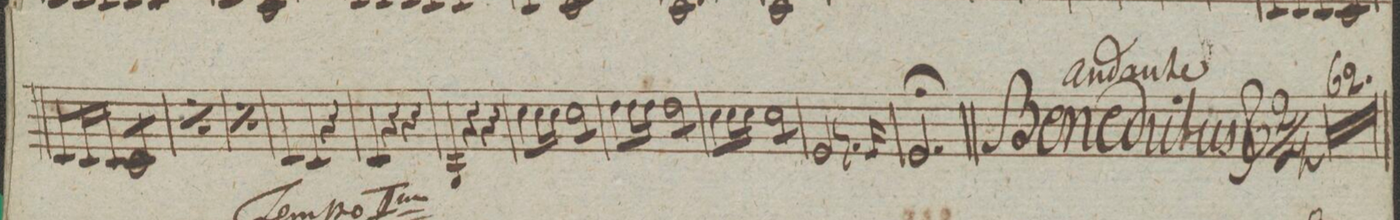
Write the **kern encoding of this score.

**kern	**dynam
*I"Tromba 2da in C:	*
*clefG2	*
*k[]	*
*met(c)	*
*M3/4	*
8c/L	.
16c/L	.
16c/JJ	.
*tremolo	*
8c/L	.
8c/	.
8c/	.
8c/J	.
*Xtremolo	*
=66	=66
*rep	*
8c/L	.
16c/L	.
16c/JJ	.
*tremolo	*
8c/L	.
8c/	.
8c/	.
8c/J	.
*Xrep	*
*Xtremolo	*
=67	=67
*rep	*
8c/L	.
16c/L	.
16c/JJ	.
*tremolo	*
8c/L	.
8c/	.
8c/	.
8c/J	.
*Xrep	*
*Xtremolo	*
=68	=68
4c/	.
4c/	.
4r	.
=69	=69
2.ryy	.
=70	=70
4c/	.
4r	.
4r	.
=71	=71
4G/	.
4r	.
4r	.
=72	=72
8cc\L	.
16cc\L	.
16cc\JJ	.
*tremolo	*
8cc\L	.
8cc\	.
8cc\	.
8cc\J	.
*Xtremolo	*
=73	=73
8dd\L	.
16dd\L	.
16dd\JJ	.
*tremolo	*
8dd\L	.
8dd\	.
8dd\	.
8dd\J	.
*Xtremolo	*
=74	=74
8cc\L	.
16cc\L	.
16cc\JJ	.
*tremolo	*
8cc\L	.
8cc\	.
8cc\	.
8cc\J	.
*Xtremolo	*
=75	=75
2e/	.
8.r	.
16e/	.
=76	=76
2.e;/	.
==	==
*-	*-
